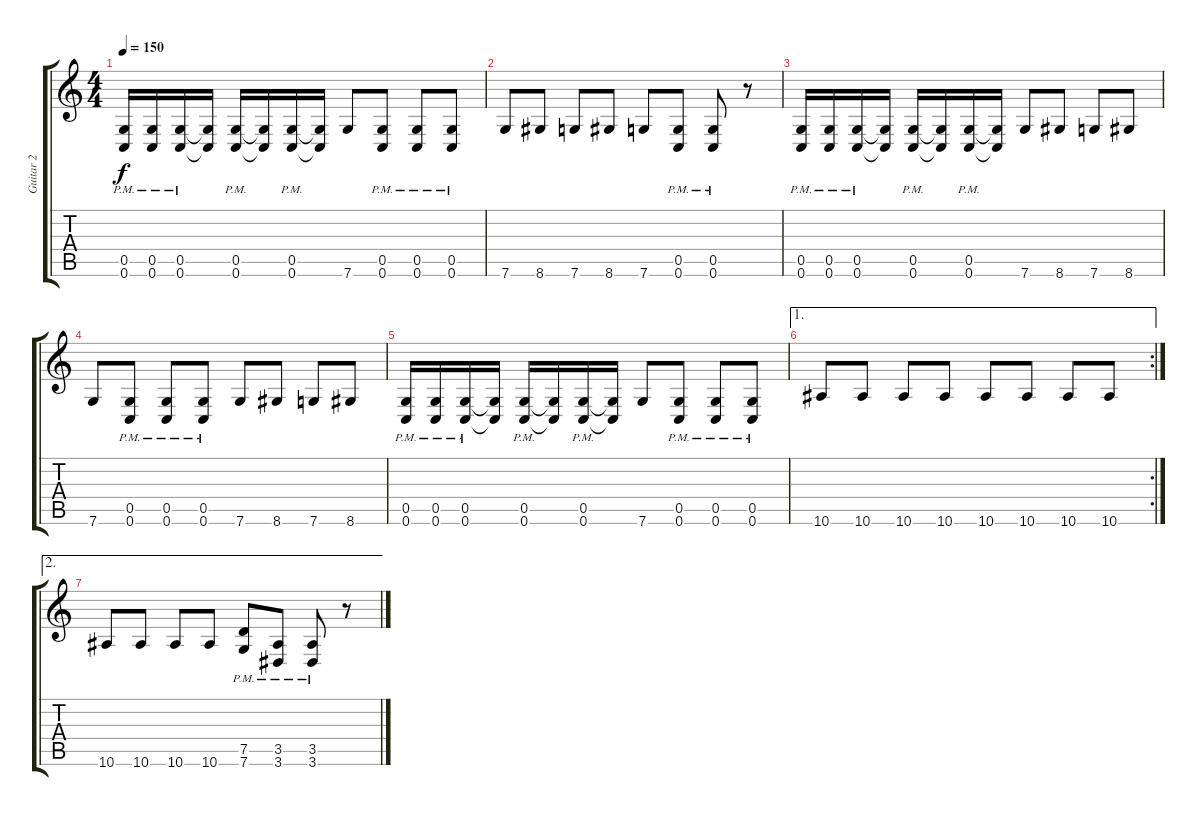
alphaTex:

\track ("Guitar 2" "Guitar 2") {instrument distortionguitar}
\staff {score tabs}
\tuning (D4 A3 F3 C3 G2 C2) {hide}
\ts (4 4)
\tempo 150
\clef g2
\ks c
(0.5{pm} 0.6{pm}).16{dy f} (0.5{pm} 0.6{pm}).16 (0.5{pm} 0.6{pm}).16 (0.5{t} 0.6{t}).16 (0.5{pm} 0.6{pm}).16 (0.5{t} 0.6{t}).16 (0.5{pm} 0.6{pm}).16 (0.5{t} 0.6{t}).16 7.6.8 (0.5{pm} 0.6{pm}).8 (0.5{pm} 0.6{pm}).8 (0.5{pm} 0.6{pm}).8 |
7.6.8 8.6.8 7.6.8 8.6.8 7.6.8 (0.5{pm} 0.6{pm}).8 (0.5{pm} 0.6{pm}).8 r.8 |
(0.5{pm} 0.6{pm}).16 (0.5{pm} 0.6{pm}).16 (0.5{pm} 0.6{pm}).16 (0.5{t} 0.6{t}).16 (0.5{pm} 0.6{pm}).16 (0.5{t} 0.6{t}).16 (0.5{pm} 0.6{pm}).16 (0.5{t} 0.6{t}).16 7.6.8 8.6.8 7.6.8 8.6.8 |
7.6.8 (0.5{pm} 0.6{pm}).8 (0.5{pm} 0.6{pm}).8 (0.5{pm} 0.6{pm}).8 7.6.8 8.6.8 7.6.8 8.6.8 |
(0.5{pm} 0.6{pm}).16 (0.5{pm} 0.6{pm}).16 (0.5{pm} 0.6{pm}).16 (0.5{t} 0.6{t}).16 (0.5{pm} 0.6{pm}).16 (0.5{t} 0.6{t}).16 (0.5{pm} 0.6{pm}).16 (0.5{t} 0.6{t}).16 7.6.8 (0.5{pm} 0.6{pm}).8 (0.5{pm} 0.6{pm}).8 (0.5{pm} 0.6{pm}).8 |
\ae 1
\rc 2
10.6.8 10.6.8 10.6.8 10.6.8 10.6.8 10.6.8 10.6.8 10.6.8 |
\ae 2
10.6.8 10.6.8 10.6.8 10.6.8 (7.5{pm} 7.6{pm}).8 (3.5{pm} 3.6{pm}).8 (3.5{pm} 3.6{pm}).8 r.8
